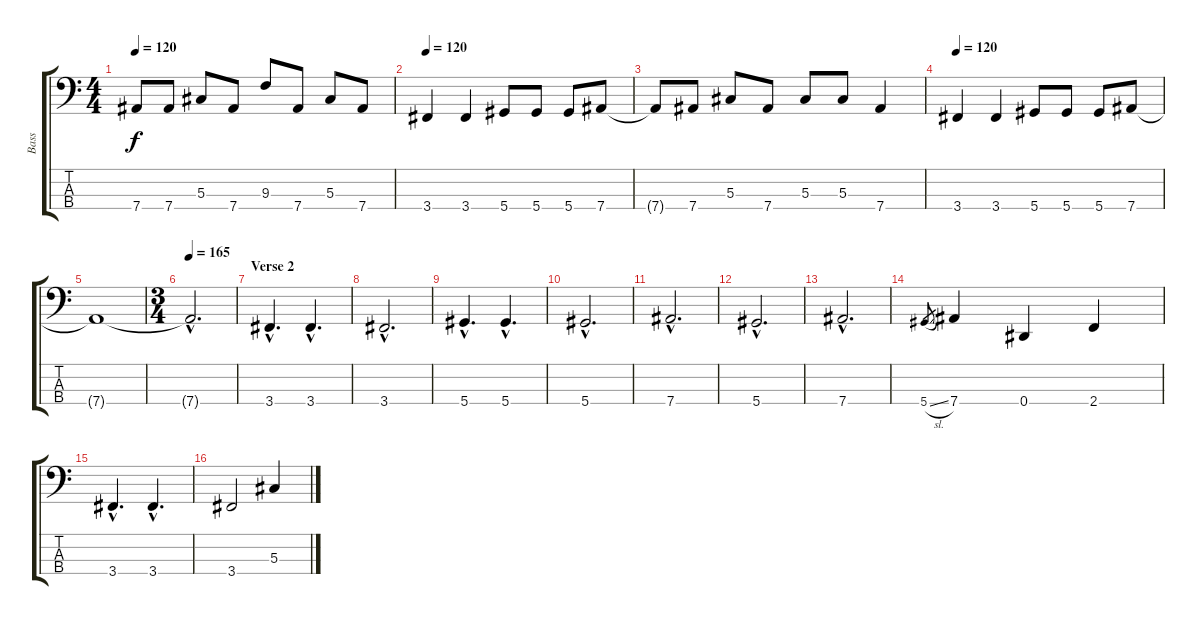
\track ("Bass" "Bass") {instrument electricbassfinger}
\staff {score tabs}
\tuning (Gb2 Db2 Ab1 Eb1) {hide}
\ts (4 4)
\tempo 120
\clef f4
\ks c
7.4{t}.8{dy f} 7.4.8 5.3.8 7.4.8 9.3.8 7.4.8 5.3.8 7.4.8 |
\tempo 120
3.4.4 3.4.4 5.4.8 5.4.8 5.4.8 7.4.8 |
7.4{t}.8 7.4.8 5.3.8 7.4.8 5.3.8 5.3.8 7.4.4 |
\tempo 120
3.4.4 3.4.4 5.4.8 5.4.8 5.4.8 7.4.8 |
7.4{t}.1{volume 0} |
\ts (3 4)
\tempo 165
7.4{hac t}.2{d} |
\section ("" "Verse 2")
3.4{hac}.4{d volume 16} 3.4{hac}.4{d} |
3.4{hac}.2{d} |
5.4{hac}.4{d} 5.4{hac}.4{d} |
5.4{hac}.2{d} |
7.4{hac}.2{d} |
5.4{hac}.2{d} |
7.4{hac}.2{d} |
5.4{sl}.8{gr} 7.4.4 0.4.4 2.4.4 |
3.4{hac}.4{d} 3.4{hac}.4{d} |
3.4.2 5.3.4
